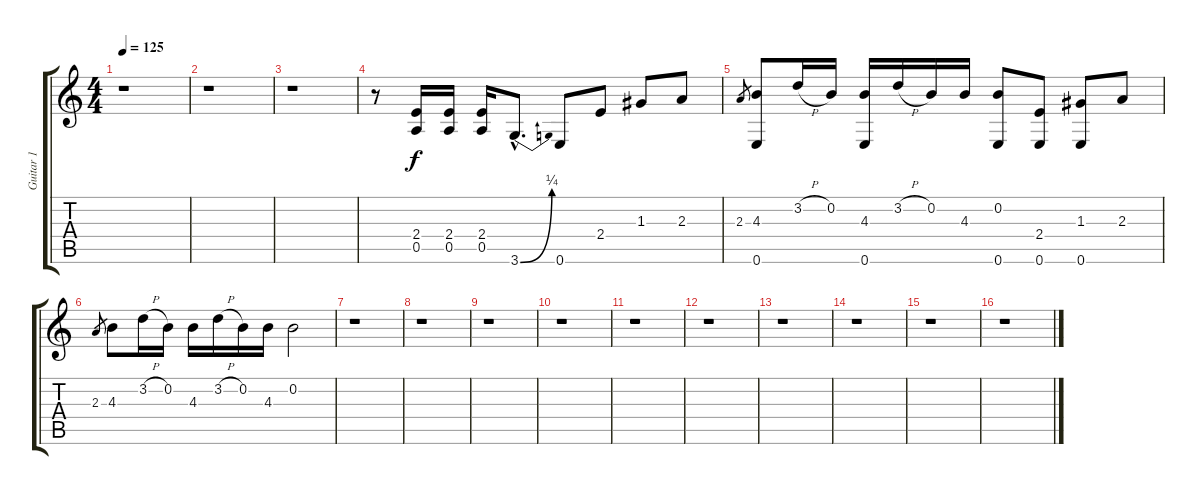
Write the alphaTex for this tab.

\track ("Guitar 1" "Guitar 1") {instrument electricguitarclean}
\staff {score tabs}
\tuning (E4 B3 G3 D3 A2 E2) {hide}
\ts (4 4)
\tempo 125
\clef g2
\ks c
r.1{dy f} |
r.1 |
r.1 |
r.8 (2.4 0.5).16 (2.4 0.5).16 (2.4 0.5).16 3.6{be (bend 0 0 60 1) hac}.8{d} 0.6.8 2.4.8 1.3.8 2.3.8 |
2.3.8{gr} (4.3 0.6).8 3.2{h}.16 0.2.16 (4.3 0.6).16 3.2{h}.16 0.2.16 4.3.16 (0.2 0.6).8 (2.4 0.6).8 (1.3 0.6).8 2.3.8 |
2.3.8{gr} 4.3.8 3.2{h}.16 0.2.16 4.3.16 3.2{h}.16 0.2.16 4.3.16 0.2.2 |
r.1 |
r.1 |
r.1 |
r.1 |
r.1 |
r.1 |
r.1 |
r.1 |
r.1 |
r.1
